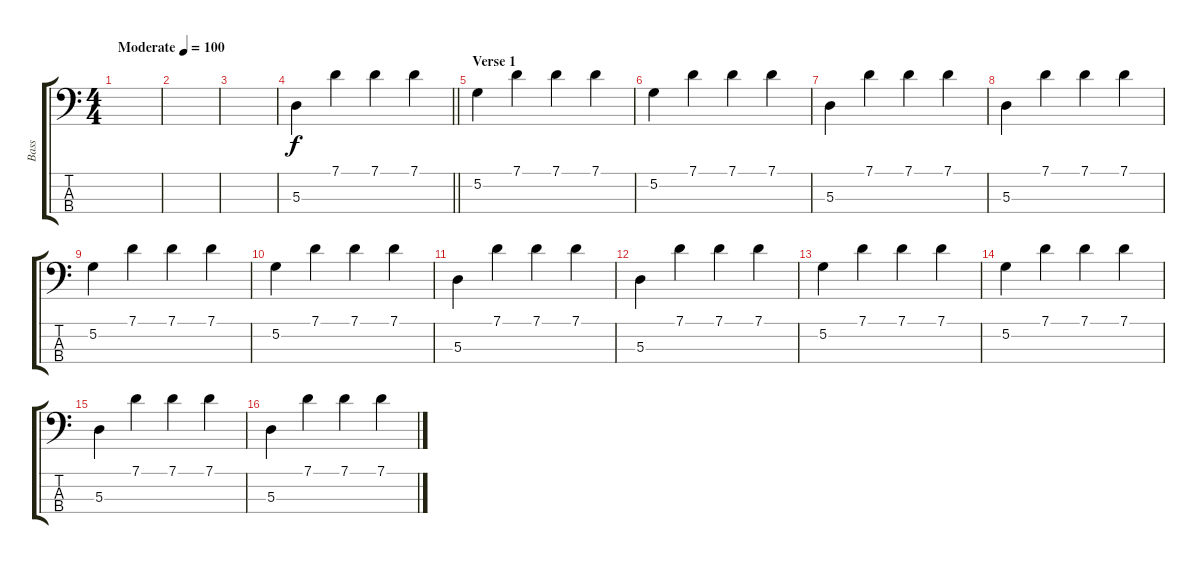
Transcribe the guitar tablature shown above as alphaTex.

\track ("Bass" "Bass") {instrument electricbassfinger}
\staff {score tabs}
\tuning (G2 D2 A1 E1) {hide}
\ts (4 4)
\tempo (100 "Moderate")
\clef f4
\ks c
|
|
|
\barLineRight lightlight
5.3.4 7.1.4 7.1.4 7.1.4 |
\section ("" "Verse 1")
5.2.4 7.1.4 7.1.4 7.1.4 |
5.2.4 7.1.4 7.1.4 7.1.4 |
5.3.4 7.1.4 7.1.4 7.1.4 |
5.3.4 7.1.4 7.1.4 7.1.4 |
5.2.4 7.1.4 7.1.4 7.1.4 |
5.2.4 7.1.4 7.1.4 7.1.4 |
5.3.4 7.1.4 7.1.4 7.1.4 |
5.3.4 7.1.4 7.1.4 7.1.4 |
5.2.4 7.1.4 7.1.4 7.1.4 |
5.2.4 7.1.4 7.1.4 7.1.4 |
5.3.4 7.1.4 7.1.4 7.1.4 |
5.3.4 7.1.4 7.1.4 7.1.4
